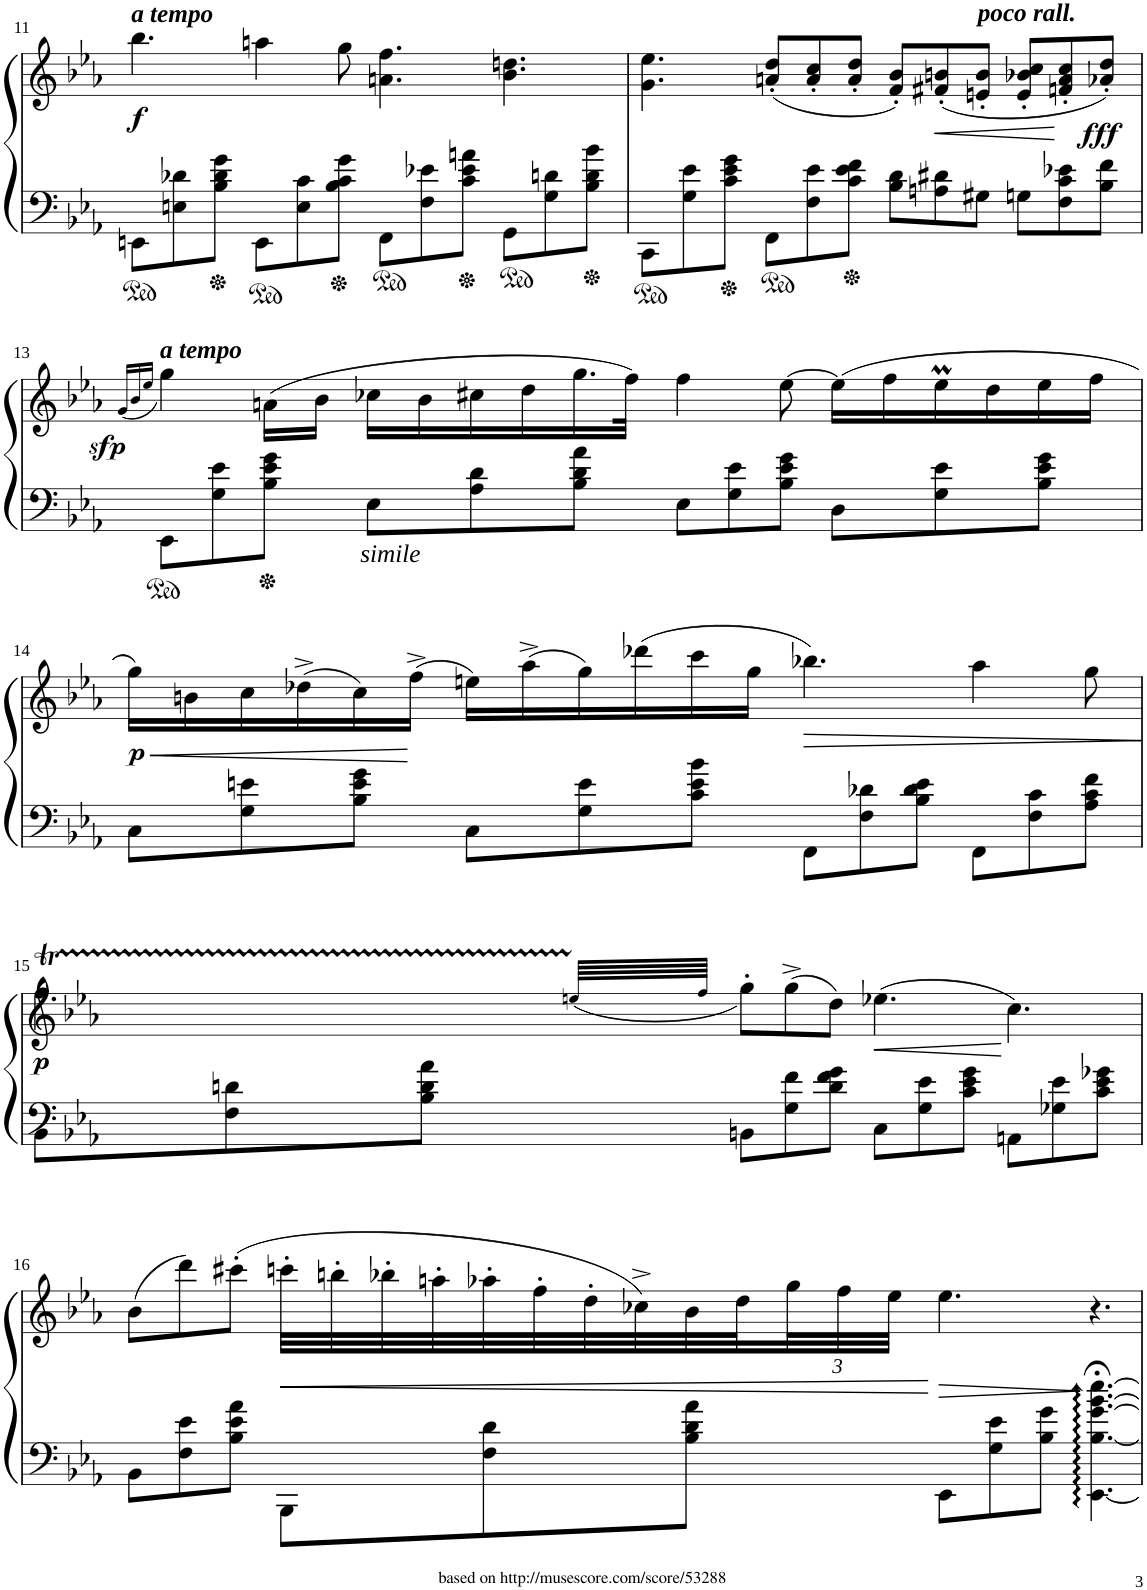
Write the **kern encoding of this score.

**kern	**kern	**dynam
*part1	*part1	*part1
*staff2	*staff1	*staff1/2
*I"Piano	*	*
*I'Pno	*	*
!!LO:PB:g=z
*clefF4	*clefG2	*
*k[b-e-a-]	*k[b-e-a-]	*
*M12/8	*M12/8	*
=11	=11	=11
!	!LO:TX:a:Bi:t=a tempo	!
!	!	!LO:DY:b
8EEn\L	4.bb-\	f
8En\ 8d-X\	.	.
8B-\ 8d-\ 8g\J	.	.
8EE\L	4aan\	.
8E\ 8c\	.	.
8B-\ 8c\ 8g\J	8gg\	.
8FF\L	4.an\ 4.ff\	.
8F\ 8e-X\	.	.
8c\ 8e-\ 8an\J	.	.
8GG\L	4.b-\ 4.ddn\	.
8G\ 8dn\	.	.
8B-\ 8d\ 8b-\J	.	.
=12	=12	=12
8CC\L	4.g\ 4.ee-\	.
8G\ 8e-\	.	.
8c\ 8e-\ 8g\J	.	.
8FF\L	(8an/' 8dd/'L	.
8F\ 8e-\	8a/' 8cc/'	.
8c\ 8e-\ 8f\J	8a/' 8dd/'J	.
8B-\ 8d\L	8f/' 8b-/'L)	.
!	!	!LO:HP:b
8An\ 8d#X\	(8f#X/' 8bn/'	<
!	!LO:TX:a:Bi:t=poco rall.	!
8G#X\J	8en/' 8b/'J	.
8Gn\L	8e/' 8b-X/' 8cc/'L	.
8F\ 8c\ 8e-X\	8fn/' 8a/' 8cc/'	[
!	!	!LO:DY:b
8B-\ 8f\J	8a-X/' 8dd/'J)	fff
!!LO:LB:g=z
=13	=13	=13
.	(16qg/LL	.
.	16qb-/	.
.	16qee-/JJ	.
!	!LO:TX:a:Bi:t=a tempo	!
!	!	!LO:DY:b
8EE-\L	4gg\)	sfp
8G\ 8e-\	.	.
8B-\ 8e-\ 8g\J	(>16an\LL	.
.	16b-\JJ	.
!LO:TX:b:i:t=simile	!	!
8E-\L	16cc-X\LL	.
.	16b-\	.
8A-\ 8d\	16cc#X\	.
.	16dd\	.
8B-\ 8d\ 8a-\J	16.gg\	.
.	32ff\JJk)	.
8E-\L	4ff\	.
8G\ 8e-\	.	.
8B-\ 8e-\ 8g\J	[>8ee-\	.
8D\L	(>16ee-\LL]	.
.	16ff\	.
8G\ 8e-\	16ee-M\	.
.	16dd\	.
8B-\ 8e-\ 8g\J	16ee-\	.
.	16ff\JJ	.
!!LO:LB:g=z
=14	=14	=14
!	!	!LO:HP:b
!	!	!LO:DY:n=1:b
8C\L	16gg\LL)	< p
.	16bn\	.
8G\ 8en\	16cc\	.
.	(16dd-X^\	.
8B-\ 8e\ 8g\J	16cc\)	.
.	(16ff^\JJ	[
8C\L	16een\LL)	.
.	(16aa-^\	.
8G\ 8e\	16gg\)	.
.	(16ddd-X\	.
8c\ 8e\ 8b-\J	16ccc\	.
.	16gg\JJ	.
!	!	!LO:HP:b
8FF\L	4.bb-X\)	>
8F\ 8d-X\	.	.
8B-\ 8d-\ 8e\J	.	.
8FF\L	4aa-\	.
8F\ 8c\	.	.
8A-\ 8c\ 8f\J	8gg\	.
.	.	]
!!LO:LB:g=z
=15	=15	=15
*	*^	*
!	!	!	!LO:DY:b
8BB-\L	4.ffT\	64gg!	p
.	.	64ff!	.
.	.	64gg!	.
.	.	64ff!	.
.	.	64gg!	.
.	.	64ff!	.
.	.	64gg!	.
.	.	64ff!	.
8F\ 8dn\	.	64gg!	.
.	.	64ff!	.
.	.	64gg!	.
.	.	64ff!	.
.	.	64gg!	.
.	.	64ff!	.
.	.	64gg!	.
.	.	64ff!	.
8B-\ 8d\ 8a-\J	.	64gg!	.
.	.	64ff!	.
.	.	64gg!	.
.	.	64ff!	.
.	.	64gg!	.
.	.	64ff!	.
.	.	(<64een!/LLLL	.
.	.	64ff!/JJJJ	.
8BBn\L	(8gg'>\L	1ryy	.
8G\ 8f\	(>8gg^>\	.	.
8d\ 8f\ 8g\J	8dd\J)	.	.
!	!	!	!LO:HP:b
8C\L	(>4.ee-X\	.	<
8G\ 8e-\	.	.	.
8c\ 8e-\ 8g\J	.	.	.
8AAn\L	4.cc\)	.	[
8G-X\ 8e-\	.	.	.
8c\ 8e-\ 8g-X\J	.	8ryy	.
*	*v	*v	*
!!LO:LB:g=z
=16	=16	=16
8BB-\L	8b-\L	.
8F\ 8e-\	8ddd\)	.
8B-\ 8e-\ 8a-\J	(8ccc#X'\J	.
!	!	!LO:HP:b
8BBB-\L	32cccn'\LLL	<
.	32bbn'\	.
.	32bb-X'\	.
.	32aan'\	.
8F\ 8d\	32aa-X'\	.
.	32ff'\	.
.	32dd'\	.
.	32cc-X^\)	.
8B-\ 8d\ 8a-\J	32b-\	.
.	32dd\J	.
*	*Xbrackettup	*
.	48gg\L	.
.	48ff\	.
.	48ee-\JJJ	.
8EE-\L	4.ee-\	[
8G\ 8e-\	.	.
8B-\ 8g\J	.	.
[4.EE-\:;< [4.B-\:;< [4.g\:;< [4.b-\:;< [4.ee-\:;<	4.r	.
=	=	=
*-	*-	*-
